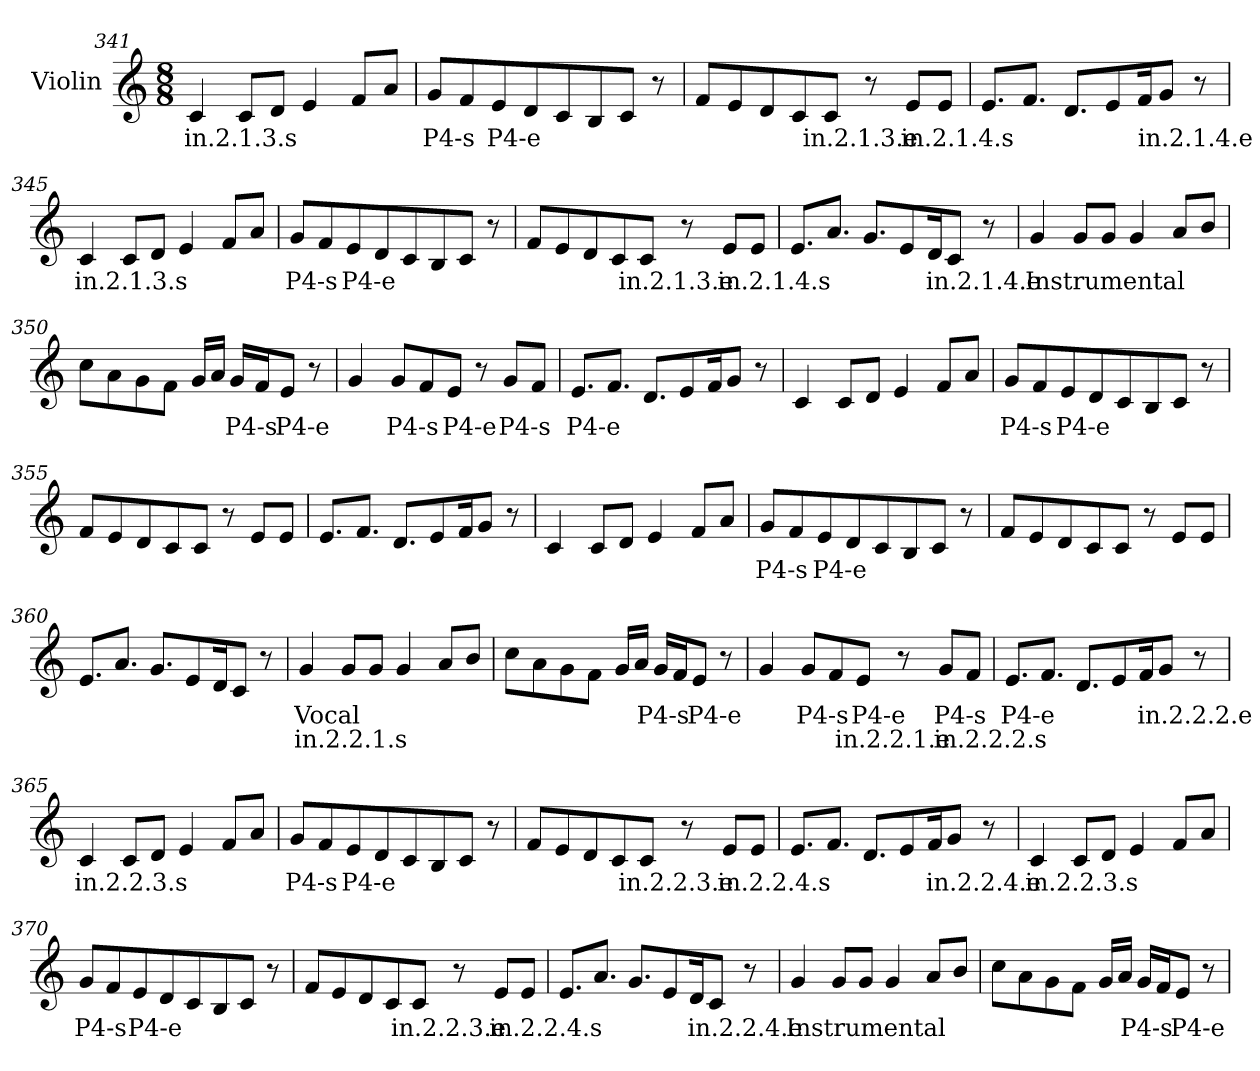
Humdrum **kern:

**kern	**text	**text
*part1	*part1	*part1
*staff1	*staff1	*staff1
*I"Violin	*	*
!!LO:LB:g=z
*clefG2	*	*
*k[]	*	*
*M8/8	*	*
=341	=341	=341
!	!LO:LY:b	!
4c/	in.2.1.3.s	.
8c/L	.	.
8d/J	.	.
4e/	.	.
8f/L	.	.
8a/J	.	.
=342	=342	=342
!	!LO:LY:b	!
8gi/L	P4-s	.
8fi/	.	.
!	!LO:LY:b	!
8ei/	P4-e	.
8d/	.	.
8c/	.	.
8B/	.	.
8c/J	.	.
8r	.	.
=343	=343	=343
8f/L	.	.
8e/	.	.
8d/	.	.
8c/	.	.
!	!LO:LY:b	!
8c/J	in.2.1.3.e	.
8r	.	.
!	!LO:LY:b	!
8e/L	in.2.1.4.s	.
8e/J	.	.
!!LO:LB:g=z
=344	=344	=344
8.e/L	.	.
8.f/J	.	.
8.d/L	.	.
8e/	.	.
16f/K	.	.
!	!LO:LY:b	!
8g/J	in.2.1.4.e	.
8r	.	.
!!LO:LB:g=z
=345	=345	=345
!	!LO:LY:b	!
4c/	in.2.1.3.s	.
8c/L	.	.
8d/J	.	.
4e/	.	.
8f/L	.	.
8a/J	.	.
!!LO:LB:g=z
=346	=346	=346
!	!LO:LY:b	!
8gi/L	P4-s	.
8fi/	.	.
!	!LO:LY:b	!
8ei/	P4-e	.
8d/	.	.
8c/	.	.
8B/	.	.
8c/J	.	.
8r	.	.
=347	=347	=347
8f/L	.	.
8e/	.	.
8d/	.	.
8c/	.	.
!	!LO:LY:b	!
8c/J	in.2.1.3.e	.
8r	.	.
!	!LO:LY:b	!
8e/L	in.2.1.4.s	.
8e/J	.	.
=348	=348	=348
8.e/L	.	.
8.a/J	.	.
8.g/L	.	.
8e/	.	.
16d/K	.	.
!	!LO:LY:b	!
8c/J	in.2.1.4.e	.
8r	.	.
!!LO:LB:g=z
=349	=349	=349
!	!LO:LY:b	!
4g/	Instrumental	.
8g/L	.	.
8g/J	.	.
4g/	.	.
8a/L	.	.
8b/J	.	.
!!LO:LB:g=z
=350	=350	=350
8cc\L	.	.
8a\	.	.
8g\	.	.
8f\J	.	.
16g/LL	.	.
16a/JJ	.	.
!	!LO:LY:b	!
16gi/LL	P4-s	.
16fi/J	.	.
!	!LO:LY:b	!
8ei/J	P4-e	.
8r	.	.
=351	=351	=351
4g/	.	.
!	!LO:LY:b	!
8gi/L	P4-s	.
8fi/	.	.
!	!LO:LY:b	!
8ei/J	P4-e	.
8r	.	.
!	!LO:LY:b	!
8gi/L	P4-s	.
8fi/J	.	.
=352	=352	=352
!	!LO:LY:b	!
8.ei/L	P4-e	.
8.f/J	.	.
8.d/L	.	.
8e/	.	.
16f/K	.	.
8g/J	.	.
8r	.	.
=353	=353	=353
4c/	.	.
8c/L	.	.
8d/J	.	.
4e/	.	.
8f/L	.	.
8a/J	.	.
!!LO:LB:g=z
=354	=354	=354
!	!LO:LY:b	!
8gi/L	P4-s	.
8fi/	.	.
!	!LO:LY:b	!
8ei/	P4-e	.
8d/	.	.
8c/	.	.
8B/	.	.
8c/J	.	.
8r	.	.
=355	=355	=355
8f/L	.	.
8e/	.	.
8d/	.	.
8c/	.	.
8c/J	.	.
8r	.	.
8e/L	.	.
8e/J	.	.
=356	=356	=356
8.e/L	.	.
8.f/J	.	.
8.d/L	.	.
8e/	.	.
16f/K	.	.
8g/J	.	.
8r	.	.
=357	=357	=357
4c/	.	.
8c/L	.	.
8d/J	.	.
4e/	.	.
8f/L	.	.
8a/J	.	.
!!LO:LB:g=z
=358	=358	=358
!	!LO:LY:b	!
8gi/L	P4-s	.
8fi/	.	.
!	!LO:LY:b	!
8ei/	P4-e	.
8d/	.	.
8c/	.	.
8B/	.	.
8c/J	.	.
8r	.	.
=359	=359	=359
8f/L	.	.
8e/	.	.
8d/	.	.
8c/	.	.
8c/J	.	.
8r	.	.
8e/L	.	.
8e/J	.	.
=360	=360	=360
8.e/L	.	.
8.a/J	.	.
8.g/L	.	.
8e/	.	.
16d/K	.	.
8c/J	.	.
8r	.	.
=361	=361	=361
!	!LO:LY:b	!LO:LY:b
4g/	Vocal	in.2.2.1.s
8g/L	.	.
8g/J	.	.
4g/	.	.
8a/L	.	.
8b/J	.	.
!!LO:PB:g=z
=362	=362	=362
8cc\L	.	.
8a\	.	.
8g\	.	.
8f\J	.	.
16g/LL	.	.
16a/JJ	.	.
!	!LO:LY:b	!
16gi/LL	P4-s	.
16fi/J	.	.
!	!LO:LY:b	!
8ei/J	P4-e	.
8r	.	.
=363	=363	=363
4g/	.	.
!	!LO:LY:b	!
8gi/L	P4-s	.
8fi/	.	.
!	!LO:LY:b	!LO:LY:b
8ei/J	P4-e	in.2.2.1.e
8r	.	.
!	!LO:LY:b	!LO:LY:b
8gi/L	P4-s	in.2.2.2.s
8fi/J	.	.
=364	=364	=364
!	!LO:LY:b	!
8.ei/L	P4-e	.
8.f/J	.	.
8.d/L	.	.
8e/	.	.
16f/K	.	.
!	!LO:LY:b	!
8g/J	in.2.2.2.e	.
8r	.	.
!!LO:LB:g=z
=365	=365	=365
!	!LO:LY:b	!
4c/	in.2.2.3.s	.
8c/L	.	.
8d/J	.	.
4e/	.	.
8f/L	.	.
8a/J	.	.
!!LO:LB:g=z
=366	=366	=366
!	!LO:LY:b	!
8gi/L	P4-s	.
8fi/	.	.
!	!LO:LY:b	!
8ei/	P4-e	.
8d/	.	.
8c/	.	.
8B/	.	.
8c/J	.	.
8r	.	.
=367	=367	=367
8f/L	.	.
8e/	.	.
8d/	.	.
8c/	.	.
!	!LO:LY:b	!
8c/J	in.2.2.3.e	.
8r	.	.
!	!LO:LY:b	!
8e/L	in.2.2.4.s	.
8e/J	.	.
=368	=368	=368
8.e/L	.	.
8.f/J	.	.
8.d/L	.	.
8e/	.	.
16f/K	.	.
!	!LO:LY:b	!
8g/J	in.2.2.4.e	.
8r	.	.
!!LO:LB:g=z
=369	=369	=369
!	!LO:LY:b	!
4c/	in.2.2.3.s	.
8c/L	.	.
8d/J	.	.
4e/	.	.
8f/L	.	.
8a/J	.	.
!!LO:LB:g=z
=370	=370	=370
!	!LO:LY:b	!
8gi/L	P4-s	.
8fi/	.	.
!	!LO:LY:b	!
8ei/	P4-e	.
8d/	.	.
8c/	.	.
8B/	.	.
8c/J	.	.
8r	.	.
=371	=371	=371
8f/L	.	.
8e/	.	.
8d/	.	.
8c/	.	.
!	!LO:LY:b	!
8c/J	in.2.2.3.e	.
8r	.	.
!	!LO:LY:b	!
8e/L	in.2.2.4.s	.
8e/J	.	.
=372	=372	=372
8.e/L	.	.
8.a/J	.	.
8.g/L	.	.
8e/	.	.
16d/K	.	.
!	!LO:LY:b	!
8c/J	in.2.2.4.e	.
8r	.	.
!!LO:LB:g=z
=373	=373	=373
!	!LO:LY:b	!
4g/	Instrumental	.
8g/L	.	.
8g/J	.	.
4g/	.	.
8a/L	.	.
8b/J	.	.
=374	=374	=374
8cc\L	.	.
8a\	.	.
8g\	.	.
8f\J	.	.
16g/LL	.	.
16a/JJ	.	.
!	!LO:LY:b	!
16gi/LL	P4-s	.
16fi/J	.	.
!	!LO:LY:b	!
8ei/J	P4-e	.
8r	.	.
=	=	=
*-	*-	*-
